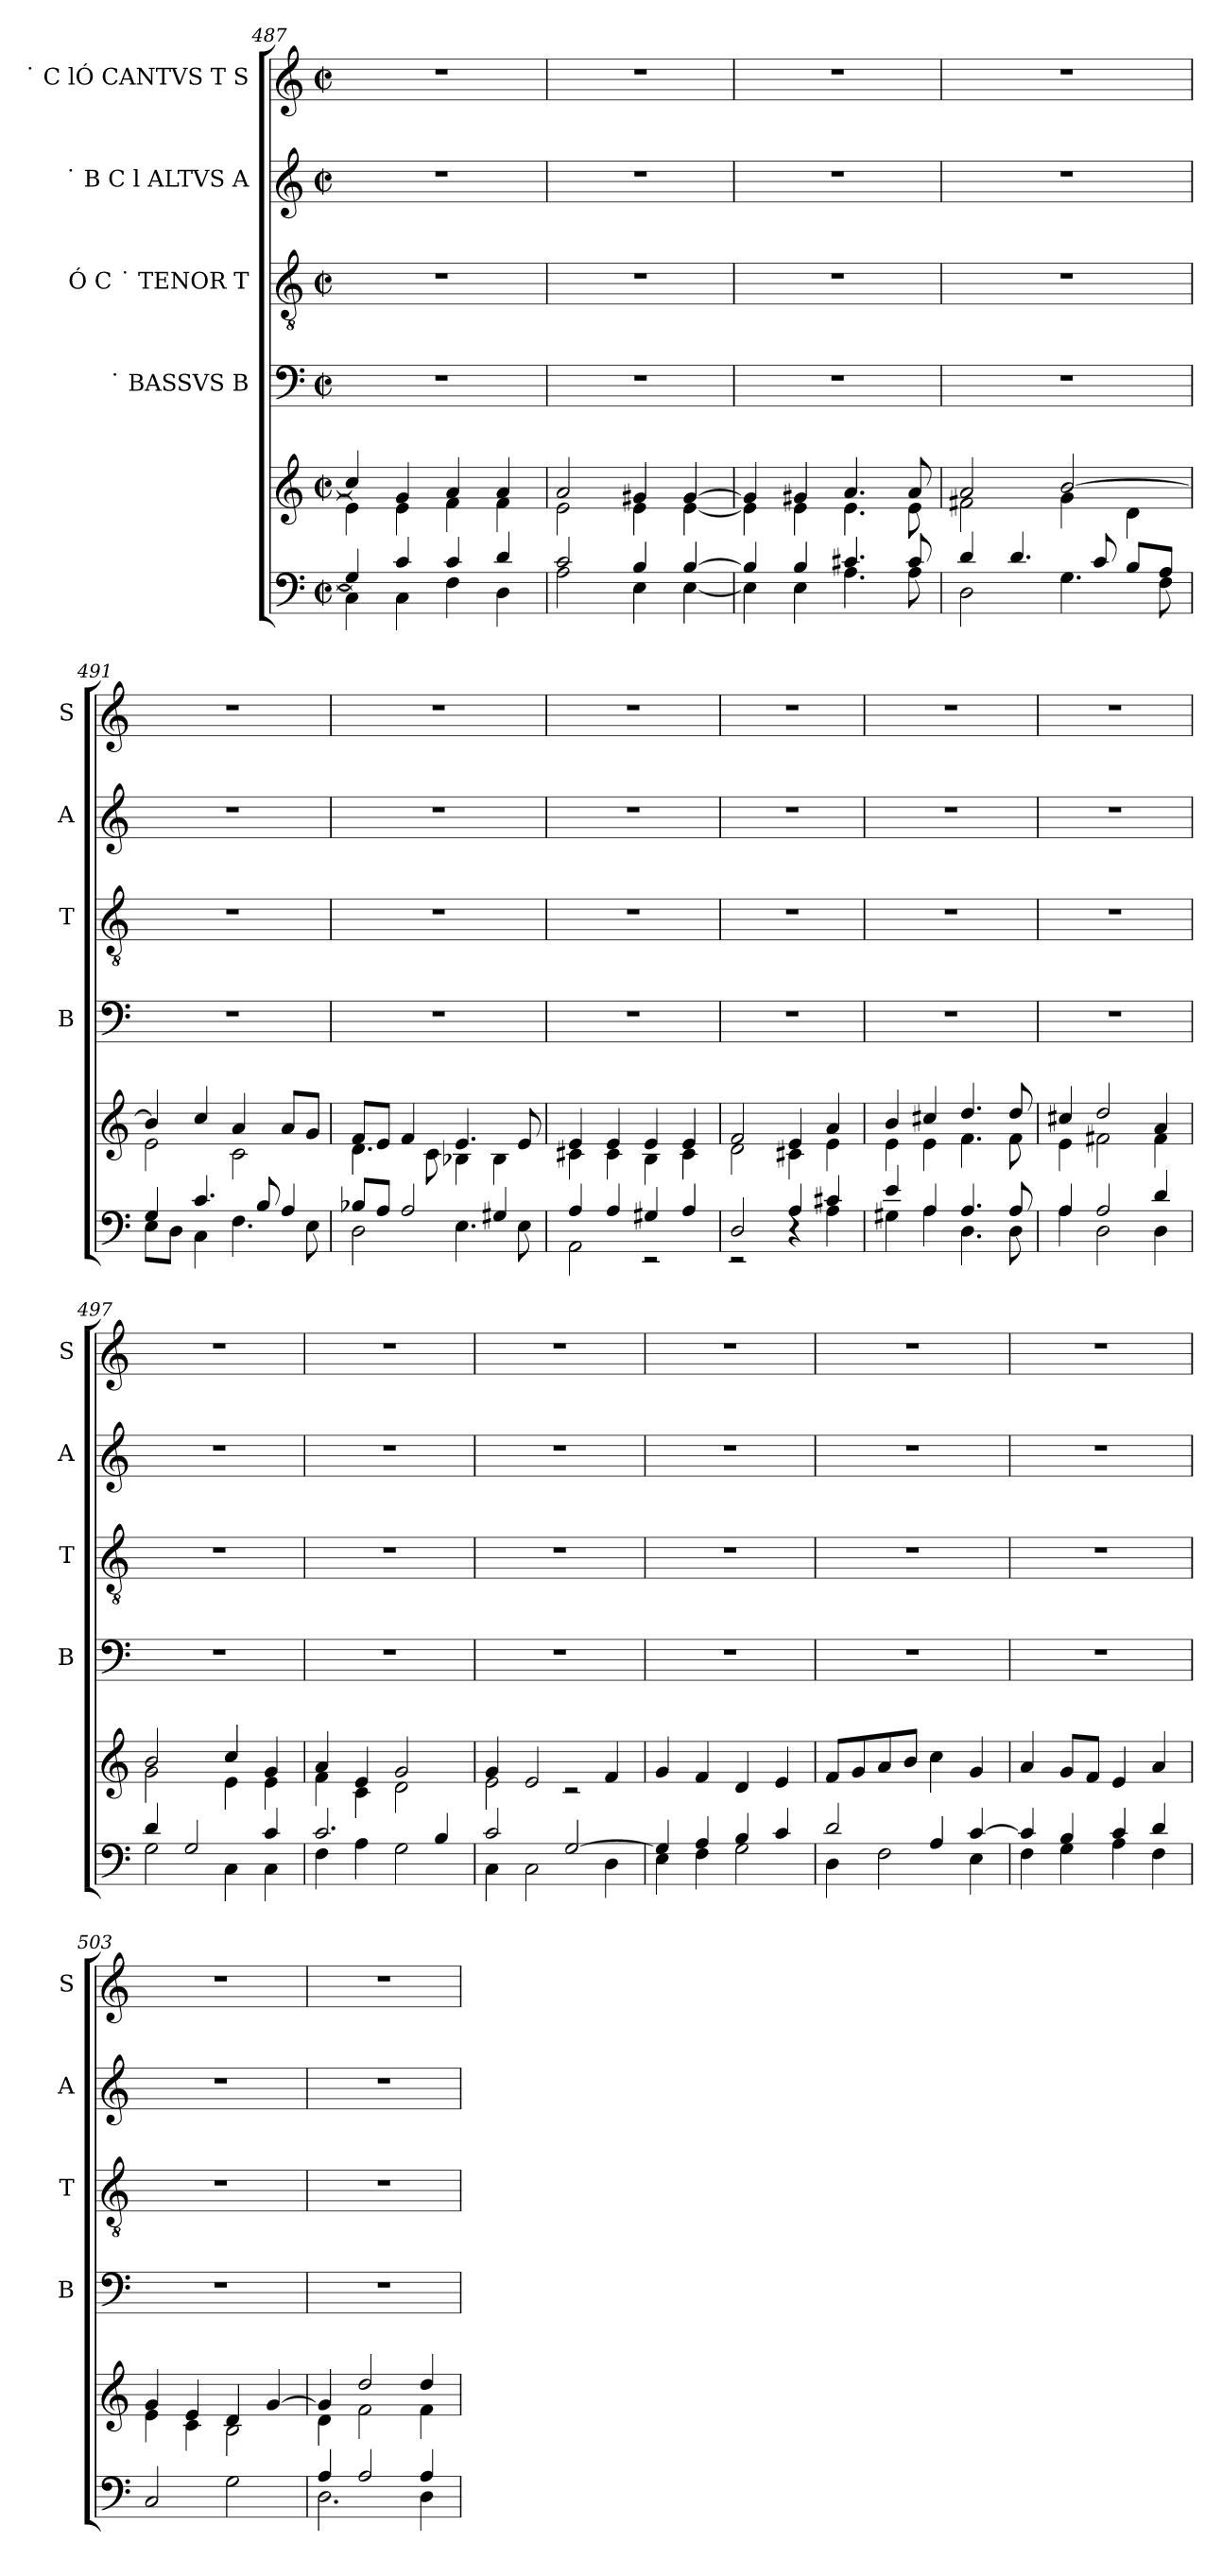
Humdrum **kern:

**kern	**kern	**kern	**kern	**kern	**kern
*part6	*part5	*part4	*part3	*part2	*part1
*staff6	*staff5	*staff4	*staff3	*staff2	*staff1
*	*	*I"˙ BASSVS B	*I"Ó C ˙ TENOR T	*I"˙ B C l ALTVS A	*I"˙ C lÓ CANTVS T S
*	*	*I'B	*I'T	*I'A	*I'S
*clefF4	*clefG2	*clefF4	*clefGv2	*clefG2	*clefG2
*k[]	*k[]	*k[]	*k[]	*k[]	*k[]
*C:	*C:	*C:	*C:	*C:	*C:
*M2/2	*M2/2	*M2/2	*M2/2	*M2/2	*M2/2
*met(c|)	*met(c|)	*met(c|)	*met(c|)	*met(c|)	*met(c|)
=487	=487	=487	=487	=487	=487
*^	*^	*	*	*	*
4G/]	4C\]	4cc/]	4e\]	1r	1r	1r	1r
4c/	4C\	4g/	4e\	.	.	.	.
4c/	4F\	4a/	4f\	.	.	.	.
4d/	4D\	4a/	4f\	.	.	.	.
=488	=488	=488	=488	=488	=488	=488	=488
2c/	2A\	2a/	2e\	1r	1r	1r	1r
4B/	4E\	4g#X/	4e\	.	.	.	.
[>4B/	[<4E\	[>4g#/	[<4e\	.	.	.	.
=489	=489	=489	=489	=489	=489	=489	=489
4B/]	4E\]	4g#/]	4e\]	1r	1r	1r	1r
4B/	4E\	4g#X/	4e\	.	.	.	.
4.c#X/	4.A\	4.a/	4.e\	.	.	.	.
8c#/	8A\	8a/	8e\	.	.	.	.
!!LO:LB:g=z
=490	=490	=490	=490	=490	=490	=490	=490
4d/	2D\	2a/	2f#X\	1r	1r	1r	1r
4.d/	.	.	.	.	.	.	.
.	4.G\	[>2b/	4g\	.	.	.	.
8c/	.	.	.	.	.	.	.
8B/L	.	.	4d\	.	.	.	.
8A/J	8F\	.	.	.	.	.	.
=491	=491	=491	=491	=491	=491	=491	=491
4G/	8E\L	4b/]	2e\	1r	1r	1r	1r
.	8D\J	.	.	.	.	.	.
4.c/	4C\	4cc/	.	.	.	.	.
.	4.F\	4a/	2c\	.	.	.	.
8B/	.	.	.	.	.	.	.
4A/	.	8a/L	.	.	.	.	.
.	8E\	8g/J	.	.	.	.	.
=492	=492	=492	=492	=492	=492	=492	=492
8B-X/L	2D\	8f/L	4.d\	1r	1r	1r	1r
8A/J	.	8e/J	.	.	.	.	.
2A/	.	4f/	.	.	.	.	.
.	.	.	8c\	.	.	.	.
.	4.E\	4.e/	4B-\	.	.	.	.
4G#X/	.	.	4B-\	.	.	.	.
.	8E\	8e/	.	.	.	.	.
=493	=493	=493	=493	=493	=493	=493	=493
4A/	2AA\	4e/	4c#X\	1r	1r	1r	1r
4A/	.	4e/	4c#\	.	.	.	.
4G#X/	2rEE	4e/	4B\	.	.	.	.
4A/	.	4e/	4c#\	.	.	.	.
=494	=494	=494	=494	=494	=494	=494	=494
2D/	2rEE	2f/	2d\	1r	1r	1r	1r
4A/	4rC	4e/	4c#X\	.	.	.	.
4c#X/	4A\	4a/	4e\	.	.	.	.
!!LO:PB:g=z
=495	=495	=495	=495	=495	=495	=495	=495
4e/	4G#X\	4b/	4e\	1r	1r	1r	1r
4A/	4A\	4cc#X/	4e\	.	.	.	.
4.A/	4.D\	4.dd/	4.f\	.	.	.	.
8A/	8D\	8dd/	8f\	.	.	.	.
=496	=496	=496	=496	=496	=496	=496	=496
4A/	4A\	4cc#X/	4e\	1r	1r	1r	1r
2A/	2D\	2dd/	2f#X\	.	.	.	.
4d/	4D\	4a/	4f#\	.	.	.	.
=497	=497	=497	=497	=497	=497	=497	=497
4d/	2G\	2b/	2g\	1r	1r	1r	1r
2G/	.	.	.	.	.	.	.
.	4C\	4cc/	4e\	.	.	.	.
4c/	4C\	4g/	4e\	.	.	.	.
=498	=498	=498	=498	=498	=498	=498	=498
2.c/	4F\	4a/	4f\	1r	1r	1r	1r
.	4A\	4e/	4c\	.	.	.	.
.	2G\	2g/	2d\	.	.	.	.
4B/	.	.	.	.	.	.	.
=499	=499	=499	=499	=499	=499	=499	=499
2c/	4C\	4g/	2e\	1r	1r	1r	1r
.	2C\	2e/	.	.	.	.	.
[<2G/	.	.	2rc	.	.	.	.
.	4D\	4f/	.	.	.	.	.
*	*	*v	*v	*	*	*	*
!!LO:LB:g=z
=500	=500	=500	=500	=500	=500	=500
4G/]	4E\	4g/	1r	1r	1r	1r
4A/	4F\	4f/	.	.	.	.
4B/	2G\	4d/	.	.	.	.
4c/	.	4e/	.	.	.	.
=501	=501	=501	=501	=501	=501	=501
2d/	4D\	8f/L	1r	1r	1r	1r
.	.	8g/	.	.	.	.
.	2F\	8a/	.	.	.	.
.	.	8b/J	.	.	.	.
4A/	.	4cc\	.	.	.	.
[>4c/	4E\	4g/	.	.	.	.
=502	=502	=502	=502	=502	=502	=502
4c/]	4F\	4a/	1r	1r	1r	1r
4B/	4G\	8g/L	.	.	.	.
.	.	8f/J	.	.	.	.
4c/	4A\	4e/	.	.	.	.
4d/	4F\	4a/	.	.	.	.
*v	*v	*	*	*	*	*
=503	=503	=503	=503	=503	=503
*	*^	*	*	*	*
2C/	4g/	4e\	1r	1r	1r	1r
.	4e/	4c\	.	.	.	.
2G\	4d/	2B\	.	.	.	.
.	[>4g/	.	.	.	.	.
=504	=504	=504	=504	=504	=504	=504
*^	*	*	*	*	*	*
4A/	2.D\	4g/]	4d\	1r	1r	1r	1r
2A/	.	2dd/	2f\	.	.	.	.
4A/	4D\	4dd/	4f\	.	.	.	.
*v	*v	*	*	*	*	*	*
*	*v	*v	*	*	*	*
=	=	=	=	=	=
*-	*-	*-	*-	*-	*-
